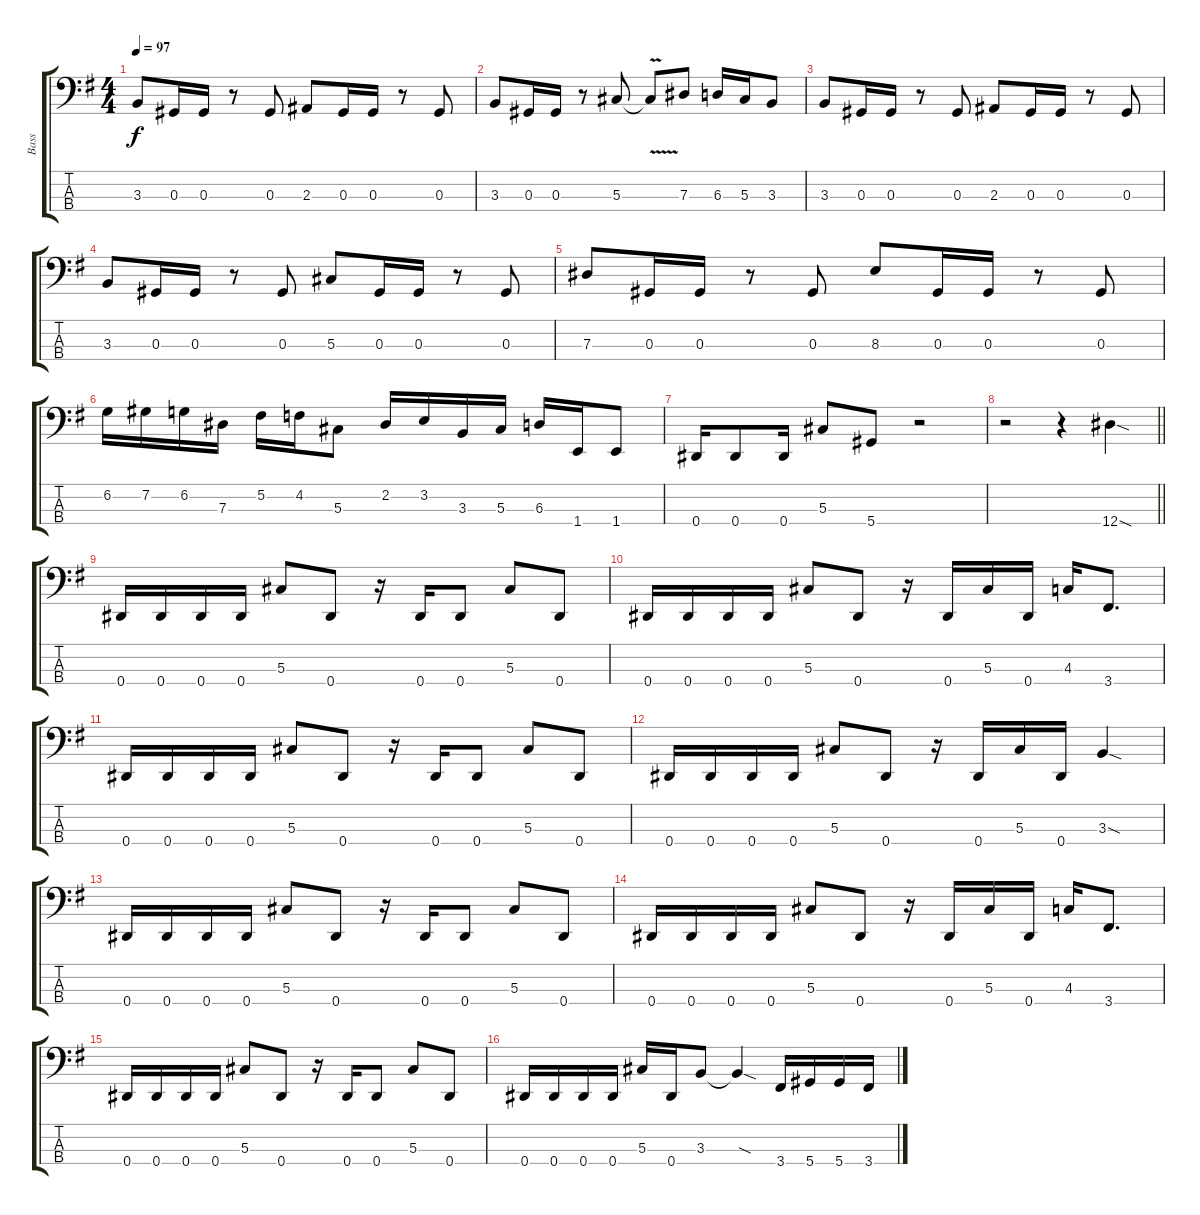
\track ("Bass" "Bass") {instrument electricbassfinger}
\staff {score tabs}
\tuning (Gb2 Db2 Ab1 Eb1) {hide}
\ts (4 4)
\tempo 97
\clef f4
\ks g
3.3.8{dy f} 0.3.16 0.3.16 r.8 0.3.8 2.3.8 0.3.16 0.3.16 r.8 0.3.8 |
3.3.8 0.3.16 0.3.16 r.8 5.3.8 5.3{v t}.8 7.3.8 6.3.16 5.3.16 3.3.8 |
3.3.8 0.3.16 0.3.16 r.8 0.3.8 2.3.8 0.3.16 0.3.16 r.8 0.3.8 |
3.3.8 0.3.16 0.3.16 r.8 0.3.8 5.3.8 0.3.16 0.3.16 r.8 0.3.8 |
7.3.8 0.3.16 0.3.16 r.8 0.3.8 8.3.8 0.3.16 0.3.16 r.8 0.3.8 |
6.2.16 7.2.16 6.2.16 7.3.16 5.2.16 4.2.16 5.3.8 2.2.16 3.2.16 3.3.16 5.3.16 6.3.16 1.4.16 1.4.8 |
0.4.16 0.4.8 0.4.16 5.3.8 5.4.8 r.2 |
\barLineRight lightlight
r.2 r.4 12.4{sod}.4 |
0.4.16 0.4.16 0.4.16 0.4.16 5.3.8 0.4.8 r.16 0.4.16 0.4.8 5.3.8 0.4.8 |
0.4.16 0.4.16 0.4.16 0.4.16 5.3.8 0.4.8 r.16 0.4.16 5.3.16 0.4.16 4.3.16 3.4.8{d} |
0.4.16 0.4.16 0.4.16 0.4.16 5.3.8 0.4.8 r.16 0.4.16 0.4.8 5.3.8 0.4.8 |
0.4.16 0.4.16 0.4.16 0.4.16 5.3.8 0.4.8 r.16 0.4.16 5.3.16 0.4.16 3.3{sod}.4 |
0.4.16 0.4.16 0.4.16 0.4.16 5.3.8 0.4.8 r.16 0.4.16 0.4.8 5.3.8 0.4.8 |
0.4.16 0.4.16 0.4.16 0.4.16 5.3.8 0.4.8 r.16 0.4.16 5.3.16 0.4.16 4.3.16 3.4.8{d} |
0.4.16 0.4.16 0.4.16 0.4.16 5.3.8 0.4.8 r.16 0.4.16 0.4.8 5.3.8 0.4.8 |
0.4.16 0.4.16 0.4.16 0.4.16 5.3.16 0.4.16 3.3.8 3.3{sod t}.4 3.4.16 5.4.16 5.4.16 3.4.16
